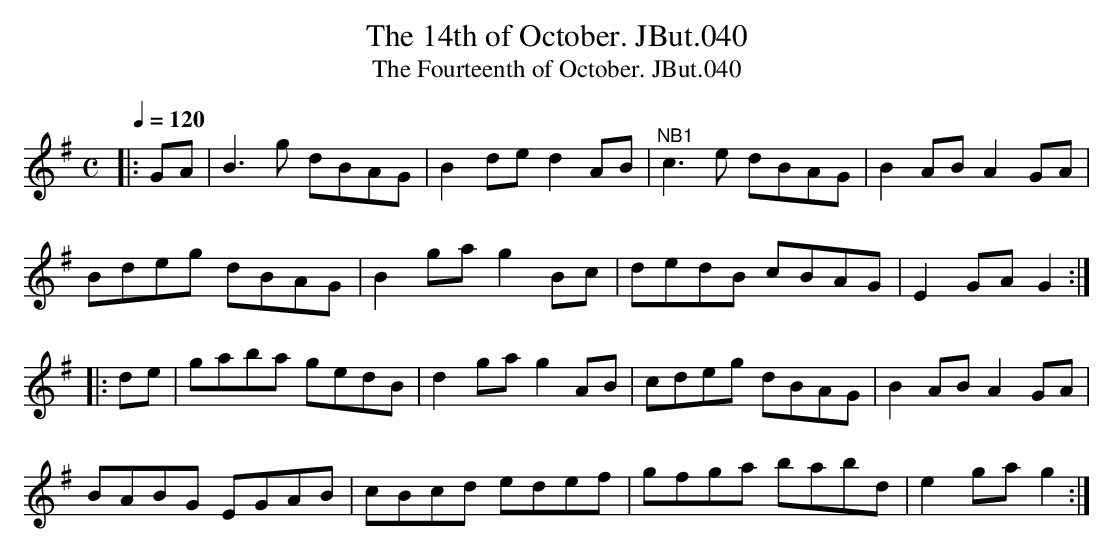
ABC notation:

X:1
T:14th of October. JBut.040, The
T:Fourteenth of October. JBut.040, The
M:C
L:1/8
Q:1/4=120
K:G
|:GA|B3g dBAG|B2ded2AB|"^NB1"c3e dBAG|B2ABA2GA|
Bdeg dBAG|B2gag2 Bc|dedB cBAG|E2GAG2:|
|:de|gaba gedB|d2gag2AB|cdeg dBAG|B2ABA2GA|
BABG EGAB|cBcd edef|gfga babd|e2gag2:|
